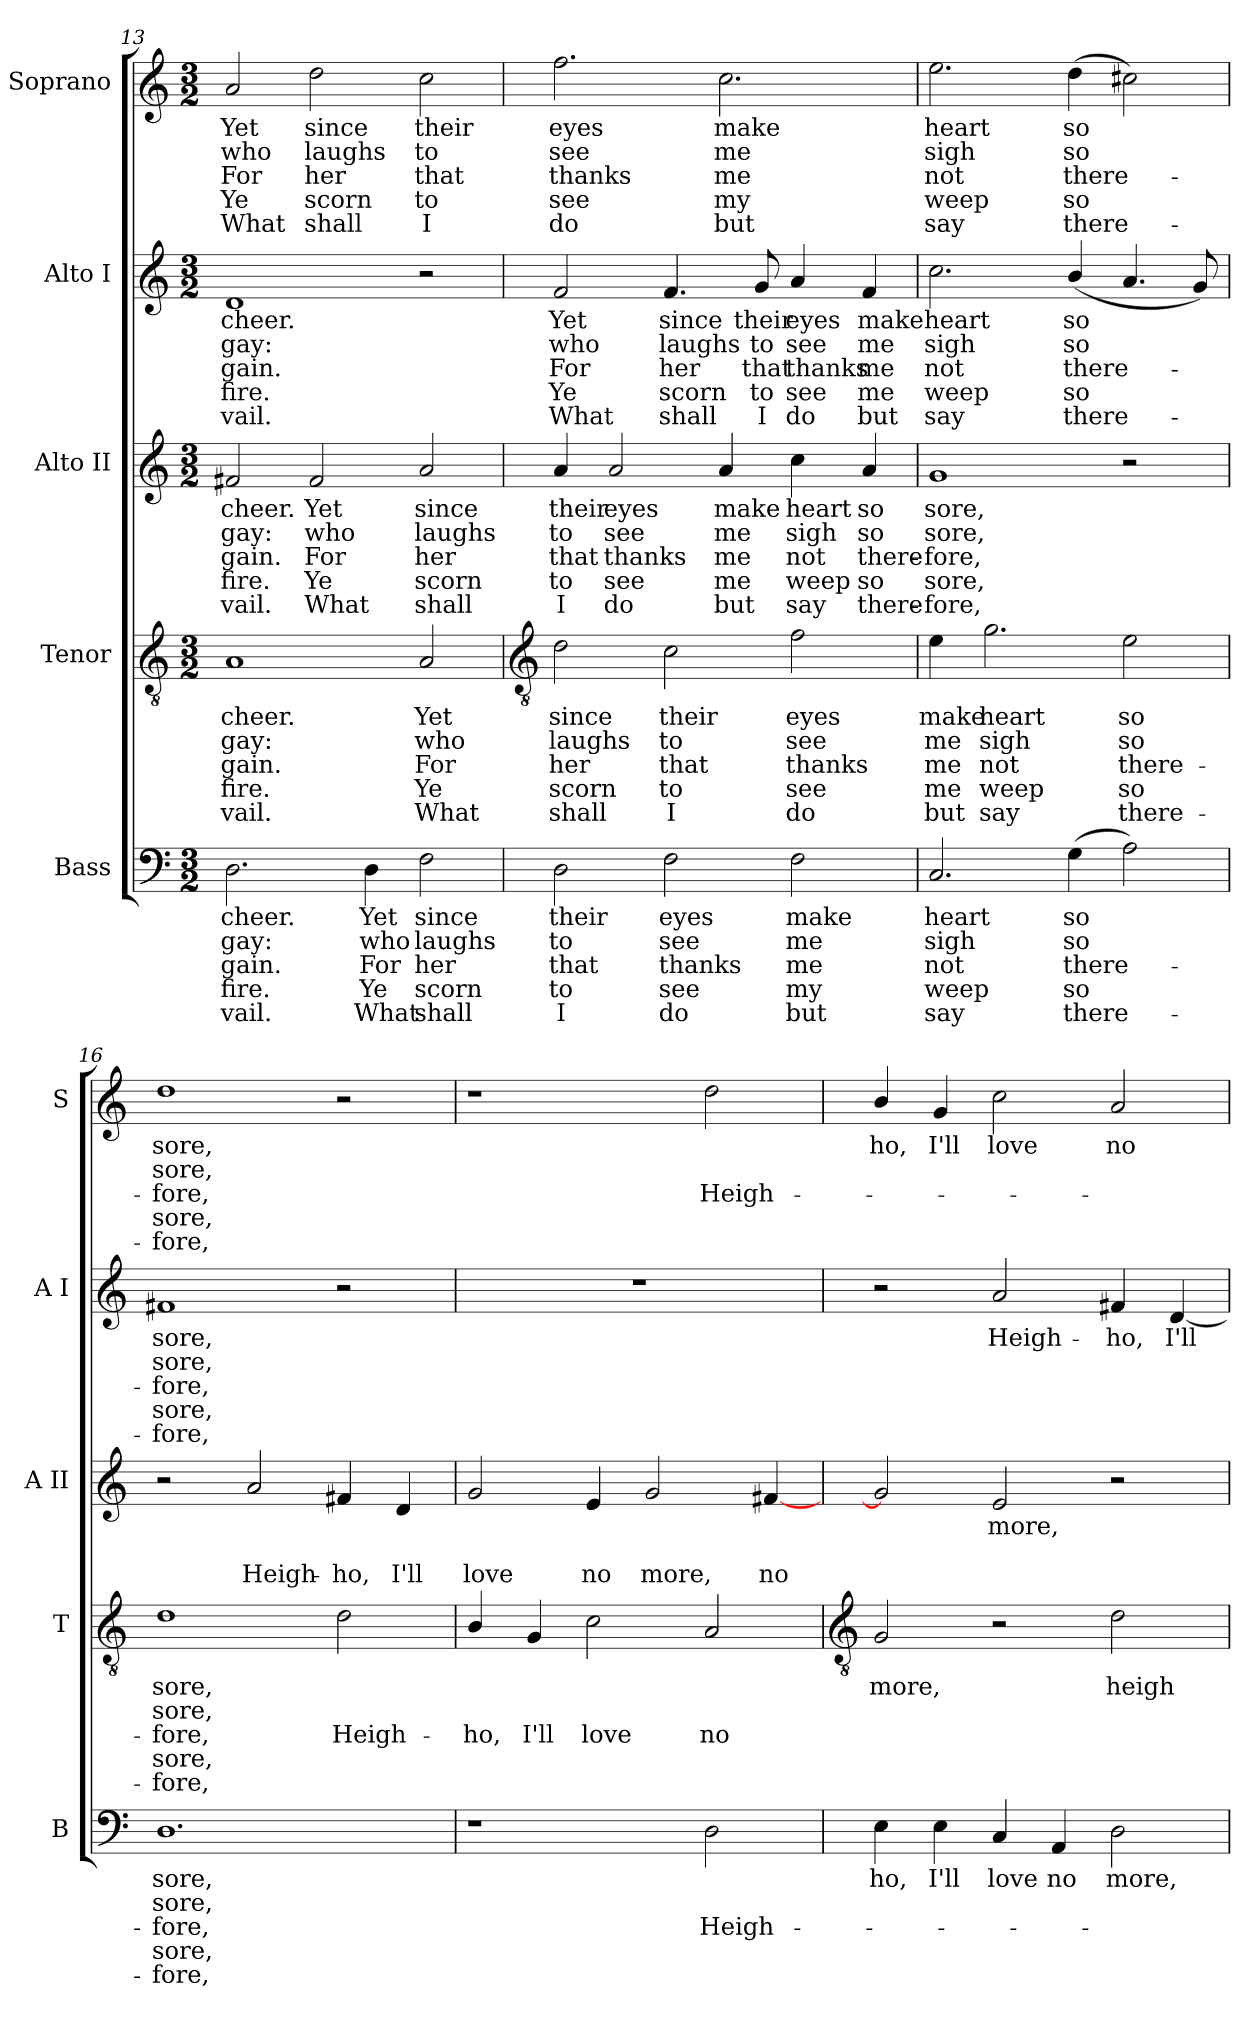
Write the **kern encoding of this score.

**kern	**text	**text	**text	**text	**text	**kern	**text	**text	**text	**text	**text	**kern	**text	**text	**text	**text	**text	**kern	**text	**text	**text	**text	**text	**kern	**text	**text	**text	**text	**text
*part5	*part5	*part5	*part5	*part5	*part5	*part4	*part4	*part4	*part4	*part4	*part4	*part3	*part3	*part3	*part3	*part3	*part3	*part2	*part2	*part2	*part2	*part2	*part2	*part1	*part1	*part1	*part1	*part1	*part1
*staff5	*staff5	*staff5	*staff5	*staff5	*staff5	*staff4	*staff4	*staff4	*staff4	*staff4	*staff4	*staff3	*staff3	*staff3	*staff3	*staff3	*staff3	*staff2	*staff2	*staff2	*staff2	*staff2	*staff2	*staff1	*staff1	*staff1	*staff1	*staff1	*staff1
*I"Bass	*	*	*	*	*	*I"Tenor	*	*	*	*	*	*I"Alto II	*	*	*	*	*	*I"Alto I	*	*	*	*	*	*I"Soprano	*	*	*	*	*
*I'B	*	*	*	*	*	*I'T	*	*	*	*	*	*I'A II	*	*	*	*	*	*I'A I	*	*	*	*	*	*I'S	*	*	*	*	*
*clefF4	*	*	*	*	*	*clefGv2	*	*	*	*	*	*clefG2	*	*	*	*	*	*clefG2	*	*	*	*	*	*clefG2	*	*	*	*	*
*k[]	*	*	*	*	*	*k[]	*	*	*	*	*	*k[]	*	*	*	*	*	*k[]	*	*	*	*	*	*k[]	*	*	*	*	*
*C:	*	*	*	*	*	*C:	*	*	*	*	*	*C:	*	*	*	*	*	*C:	*	*	*	*	*	*C:	*	*	*	*	*
*M3/2	*	*	*	*	*	*M3/2	*	*	*	*	*	*M3/2	*	*	*	*	*	*M3/2	*	*	*	*	*	*M3/2	*	*	*	*	*
=13	=13	=13	=13	=13	=13	=13	=13	=13	=13	=13	=13	=13	=13	=13	=13	=13	=13	=13	=13	=13	=13	=13	=13	=13	=13	=13	=13	=13	=13
!	!LO:LY:b	!LO:LY:b	!LO:LY:b	!LO:LY:b	!LO:LY:b	!	!LO:LY:b	!LO:LY:b	!LO:LY:b	!LO:LY:b	!LO:LY:b	!	!LO:LY:b	!LO:LY:b	!LO:LY:b	!LO:LY:b	!LO:LY:b	!	!LO:LY:b	!LO:LY:b	!LO:LY:b	!LO:LY:b	!LO:LY:b	!	!LO:LY:b	!LO:LY:b	!LO:LY:b	!LO:LY:b	!LO:LY:b
2.D	-cheer.	gay:	gain.	fire.	vail.	1A	-cheer.	gay:	gain.	fire.	vail.	2f#X	cheer.	gay:	gain.	fire.	vail.	1d	-cheer.	gay:	gain.	fire.	vail.	2a	Yet	who	For	Ye	What
!	!	!	!	!	!	!	!	!	!	!	!	!	!LO:LY:b	!LO:LY:b	!LO:LY:b	!LO:LY:b	!LO:LY:b	!	!	!	!	!	!	!	!LO:LY:b	!LO:LY:b	!LO:LY:b	!LO:LY:b	!LO:LY:b
.	.	.	.	.	.	.	.	.	.	.	.	2f#	Yet	who	For	Ye	What	.	.	.	.	.	.	2dd	since	laughs	her	scorn	shall
!	!LO:LY:b	!LO:LY:b	!LO:LY:b	!LO:LY:b	!LO:LY:b	!	!	!	!	!	!	!	!	!	!	!	!	!	!	!	!	!	!	!	!	!	!	!	!
4D	Yet	who	For	Ye	What	.	.	.	.	.	.	.	.	.	.	.	.	.	.	.	.	.	.	.	.	.	.	.	.
!	!LO:LY:b	!LO:LY:b	!LO:LY:b	!LO:LY:b	!LO:LY:b	!	!LO:LY:b	!LO:LY:b	!LO:LY:b	!LO:LY:b	!LO:LY:b	!	!LO:LY:b	!LO:LY:b	!LO:LY:b	!LO:LY:b	!LO:LY:b	!	!	!	!	!	!	!	!LO:LY:b	!LO:LY:b	!LO:LY:b	!LO:LY:b	!LO:LY:b
2F	since	laughs	her	scorn	shall	2A	Yet	who	For	Ye	What	2a	since	laughs	her	scorn	shall	2r	.	.	.	.	.	2cc	their	to	that	to	I
!!LO:LB:g=z
=14	=14	=14	=14	=14	=14	=14	=14	=14	=14	=14	=14	=14	=14	=14	=14	=14	=14	=14	=14	=14	=14	=14	=14	=14	=14	=14	=14	=14	=14
*	*	*	*	*	*	*clefGv2	*	*	*	*	*	*	*	*	*	*	*	*	*	*	*	*	*	*	*	*	*	*	*
!	!LO:LY:b	!LO:LY:b	!LO:LY:b	!LO:LY:b	!LO:LY:b	!	!LO:LY:b	!LO:LY:b	!LO:LY:b	!LO:LY:b	!LO:LY:b	!	!LO:LY:b	!LO:LY:b	!LO:LY:b	!LO:LY:b	!LO:LY:b	!	!LO:LY:b	!LO:LY:b	!LO:LY:b	!LO:LY:b	!LO:LY:b	!	!LO:LY:b	!LO:LY:b	!LO:LY:b	!LO:LY:b	!LO:LY:b
2D	their	to	that	to	I	2d	since	laughs	her	scorn	shall	4a	their	to	that	to	I	2f	Yet	who	For	Ye	What	2.ff	eyes	see	thanks	see	do
!	!	!	!	!	!	!	!	!	!	!	!	!	!LO:LY:b	!LO:LY:b	!LO:LY:b	!LO:LY:b	!LO:LY:b	!	!	!	!	!	!	!	!	!	!	!	!
.	.	.	.	.	.	.	.	.	.	.	.	2a	eyes	see	thanks	see	do	.	.	.	.	.	.	.	.	.	.	.	.
!	!LO:LY:b	!LO:LY:b	!LO:LY:b	!LO:LY:b	!LO:LY:b	!	!LO:LY:b	!LO:LY:b	!LO:LY:b	!LO:LY:b	!LO:LY:b	!	!	!	!	!	!	!	!LO:LY:b	!LO:LY:b	!LO:LY:b	!LO:LY:b	!LO:LY:b	!	!	!	!	!	!
2F	eyes	see	thanks	see	do	2c	their	to	that	to	I	.	.	.	.	.	.	4.f	since	laughs	her	scorn	shall	.	.	.	.	.	.
!	!	!	!	!	!	!	!	!	!	!	!	!	!LO:LY:b	!LO:LY:b	!LO:LY:b	!LO:LY:b	!LO:LY:b	!	!	!	!	!	!	!	!LO:LY:b	!LO:LY:b	!LO:LY:b	!LO:LY:b	!LO:LY:b
.	.	.	.	.	.	.	.	.	.	.	.	4a	make	me	me	me	but	.	.	.	.	.	.	2.cc	make	me	me	my	but
!	!	!	!	!	!	!	!	!	!	!	!	!	!	!	!	!	!	!	!LO:LY:b	!LO:LY:b	!LO:LY:b	!LO:LY:b	!LO:LY:b	!	!	!	!	!	!
.	.	.	.	.	.	.	.	.	.	.	.	.	.	.	.	.	.	8g	their	to	that	to	I	.	.	.	.	.	.
!	!LO:LY:b	!LO:LY:b	!LO:LY:b	!LO:LY:b	!LO:LY:b	!	!LO:LY:b	!LO:LY:b	!LO:LY:b	!LO:LY:b	!LO:LY:b	!	!LO:LY:b	!LO:LY:b	!LO:LY:b	!LO:LY:b	!LO:LY:b	!	!LO:LY:b	!LO:LY:b	!LO:LY:b	!LO:LY:b	!LO:LY:b	!	!	!	!	!	!
2F	make	me	me	my	but	2f	eyes	see	thanks	see	do	4cc	heart	sigh	not	weep	say	4a	eyes	see	thanks	see	do	.	.	.	.	.	.
!	!	!	!	!	!	!	!	!	!	!	!	!	!LO:LY:b	!LO:LY:b	!LO:LY:b	!LO:LY:b	!LO:LY:b	!	!LO:LY:b	!LO:LY:b	!LO:LY:b	!LO:LY:b	!LO:LY:b	!	!	!	!	!	!
.	.	.	.	.	.	.	.	.	.	.	.	4a	so	so	there-	-so	there-	4f	make	me	me	me	but	.	.	.	.	.	.
=15	=15	=15	=15	=15	=15	=15	=15	=15	=15	=15	=15	=15	=15	=15	=15	=15	=15	=15	=15	=15	=15	=15	=15	=15	=15	=15	=15	=15	=15
!	!LO:LY:b	!LO:LY:b	!LO:LY:b	!LO:LY:b	!LO:LY:b	!	!LO:LY:b	!LO:LY:b	!LO:LY:b	!LO:LY:b	!LO:LY:b	!	!LO:LY:b	!LO:LY:b	!LO:LY:b	!LO:LY:b	!LO:LY:b	!	!LO:LY:b	!LO:LY:b	!LO:LY:b	!LO:LY:b	!LO:LY:b	!	!LO:LY:b	!LO:LY:b	!LO:LY:b	!LO:LY:b	!LO:LY:b
2.C	heart	sigh	not	weep	say	4e	make	me	me	me	but	1g	-sore,	sore,	fore,	sore,	fore,	2.cc	heart	sigh	not	weep	say	2.ee	heart	sigh	not	weep	say
!	!	!	!	!	!	!	!LO:LY:b	!LO:LY:b	!LO:LY:b	!LO:LY:b	!LO:LY:b	!	!	!	!	!	!	!	!	!	!	!	!	!	!	!	!	!	!
.	.	.	.	.	.	2.g	heart	sigh	not	weep	say	.	.	.	.	.	.	.	.	.	.	.	.	.	.	.	.	.	.
!	!LO:LY:b	!LO:LY:b	!LO:LY:b	!LO:LY:b	!LO:LY:b	!	!	!	!	!	!	!	!	!	!	!	!	!	!LO:LY:b	!LO:LY:b	!LO:LY:b	!LO:LY:b	!LO:LY:b	!	!LO:LY:b	!LO:LY:b	!LO:LY:b	!LO:LY:b	!LO:LY:b
(>4G	so	so	there-	so	there-	.	.	.	.	.	.	.	.	.	.	.	.	(<4b/	so	so	there-	so	there-	(>4dd	so	so	there-	so	there-
!	!	!	!	!	!	!	!LO:LY:b	!LO:LY:b	!LO:LY:b	!LO:LY:b	!LO:LY:b	!	!	!	!	!	!	!	!	!	!	!	!	!	!	!	!	!	!
2A)	.	.	.	.	.	2e	so	so	there-	-so	there-	2r	.	.	.	.	.	4.a	.	.	.	.	.	2cc#X)	.	.	.	.	.
.	.	.	.	.	.	.	.	.	.	.	.	.	.	.	.	.	.	8g)	.	.	.	.	.	.	.	.	.	.	.
=16	=16	=16	=16	=16	=16	=16	=16	=16	=16	=16	=16	=16	=16	=16	=16	=16	=16	=16	=16	=16	=16	=16	=16	=16	=16	=16	=16	=16	=16
!	!LO:LY:b	!LO:LY:b	!LO:LY:b	!LO:LY:b	!LO:LY:b	!	!LO:LY:b	!LO:LY:b	!LO:LY:b	!LO:LY:b	!LO:LY:b	!	!	!	!	!	!	!	!LO:LY:b	!LO:LY:b	!LO:LY:b	!LO:LY:b	!LO:LY:b	!	!LO:LY:b	!LO:LY:b	!LO:LY:b	!LO:LY:b	!LO:LY:b
1.D	sore,	sore,	fore,	sore,	fore,	1d	-sore,	sore,	fore,	sore,	fore,	2r	.	.	.	.	.	1f#X	sore,	sore,	fore,	sore,	fore,	1dd	sore,	sore,	fore,	sore,	fore,
!	!	!	!	!	!	!	!	!	!	!	!	!	!	!	!LO:LY:b	!	!	!	!	!	!	!	!	!	!	!	!	!	!
.	.	.	.	.	.	.	.	.	.	.	.	2a	.	.	Heigh-	.	.	.	.	.	.	.	.	.	.	.	.	.	.
!	!	!	!	!	!	!	!	!	!LO:LY:b	!	!	!	!	!	!LO:LY:b	!	!	!	!	!	!	!	!	!	!	!	!	!	!
.	.	.	.	.	.	2d	.	.	Heigh-	.	.	4f#X	.	.	-ho,	.	.	2r	.	.	.	.	.	2r	.	.	.	.	.
!	!	!	!	!	!	!	!	!	!	!	!	!	!	!	!LO:LY:b	!	!	!	!	!	!	!	!	!	!	!	!	!	!
.	.	.	.	.	.	.	.	.	.	.	.	4d	.	.	I'll	.	.	.	.	.	.	.	.	.	.	.	.	.	.
=17	=17	=17	=17	=17	=17	=17	=17	=17	=17	=17	=17	=17	=17	=17	=17	=17	=17	=17	=17	=17	=17	=17	=17	=17	=17	=17	=17	=17	=17
!	!	!	!	!	!	!	!	!	!LO:LY:b	!	!	!	!	!	!LO:LY:b	!	!	!LO:N:vis=1	!	!	!	!	!	!	!	!	!	!	!
1r	.	.	.	.	.	4B/	.	.	-ho,	.	.	2g	.	.	love	.	.	1.r	.	.	.	.	.	1r	.	.	.	.	.
!	!	!	!	!	!	!	!	!	!LO:LY:b	!	!	!	!	!	!	!	!	!	!	!	!	!	!	!	!	!	!	!	!
.	.	.	.	.	.	4G	.	.	I'll	.	.	.	.	.	.	.	.	.	.	.	.	.	.	.	.	.	.	.	.
!	!	!	!	!	!	!	!	!	!LO:LY:b	!	!	!	!	!	!LO:LY:b	!	!	!	!	!	!	!	!	!	!	!	!	!	!
.	.	.	.	.	.	2c	.	.	love	.	.	4e	.	.	no	.	.	.	.	.	.	.	.	.	.	.	.	.	.
!	!	!	!	!	!	!	!	!	!	!	!	!	!	!	!LO:LY:b	!	!	!	!	!	!	!	!	!	!	!	!	!	!
.	.	.	.	.	.	.	.	.	.	.	.	2g	.	.	more,	.	.	.	.	.	.	.	.	.	.	.	.	.	.
!	!	!	!LO:LY:b	!	!	!	!	!	!LO:LY:b	!	!	!	!	!	!	!	!	!	!	!	!	!	!	!	!	!	!LO:LY:b	!	!
2D	.	.	Heigh-	.	.	2A	.	.	no	.	.	.	.	.	.	.	.	.	.	.	.	.	.	2dd	.	.	Heigh-	.	.
!	!	!	!	!	!	!	!	!	!	!	!	!	!	!	!LO:LY:b	!	!	!	!	!	!	!	!	!	!	!	!	!	!
.	.	.	.	.	.	.	.	.	.	.	.	[4f#X	.	.	no	.	.	.	.	.	.	.	.	.	.	.	.	.	.
!!LO:LB:g=z
=18	=18	=18	=18	=18	=18	=18	=18	=18	=18	=18	=18	=18	=18	=18	=18	=18	=18	=18	=18	=18	=18	=18	=18	=18	=18	=18	=18	=18	=18
*	*	*	*	*	*	*clefGv2	*	*	*	*	*	*	*	*	*	*	*	*	*	*	*	*	*	*	*	*	*	*	*
!	!LO:LY:b	!	!	!	!	!	!LO:LY:b	!	!	!	!	!	!	!	!	!	!	!	!	!	!	!	!	!	!LO:LY:b	!	!	!	!
4E	-ho,	.	.	.	.	2G	more,	.	.	.	.	2g]	.	.	.	.	.	2r	.	.	.	.	.	4b/	-ho,	.	.	.	.
!	!LO:LY:b	!	!	!	!	!	!	!	!	!	!	!	!	!	!	!	!	!	!	!	!	!	!	!	!LO:LY:b	!	!	!	!
4E	I'll	.	.	.	.	.	.	.	.	.	.	.	.	.	.	.	.	.	.	.	.	.	.	4g	I'll	.	.	.	.
!	!LO:LY:b	!	!	!	!	!	!	!	!	!	!	!	!LO:LY:b	!	!	!	!	!	!LO:LY:b	!	!	!	!	!	!LO:LY:b	!	!	!	!
4C	love	.	.	.	.	2r	.	.	.	.	.	2e	more,	.	.	.	.	2a	Heigh-	.	.	.	.	2cc	love	.	.	.	.
!	!LO:LY:b	!	!	!	!	!	!	!	!	!	!	!	!	!	!	!	!	!	!	!	!	!	!	!	!	!	!	!	!
4AA	no	.	.	.	.	.	.	.	.	.	.	.	.	.	.	.	.	.	.	.	.	.	.	.	.	.	.	.	.
!	!LO:LY:b	!	!	!	!	!	!LO:LY:b	!	!	!	!	!	!	!	!	!	!	!	!LO:LY:b	!	!	!	!	!	!LO:LY:b	!	!	!	!
2D	more,	.	.	.	.	2d	heigh-	.	.	.	.	2r	.	.	.	.	.	4f#X	-ho,	.	.	.	.	2a	no	.	.	.	.
!	!	!	!	!	!	!	!	!	!	!	!	!	!	!	!	!	!	!	!LO:LY:b	!	!	!	!	!	!	!	!	!	!
.	.	.	.	.	.	.	.	.	.	.	.	.	.	.	.	.	.	[4d	I'll	.	.	.	.	.	.	.	.	.	.
=	=	=	=	=	=	=	=	=	=	=	=	=	=	=	=	=	=	=	=	=	=	=	=	=	=	=	=	=	=
*-	*-	*-	*-	*-	*-	*-	*-	*-	*-	*-	*-	*-	*-	*-	*-	*-	*-	*-	*-	*-	*-	*-	*-	*-	*-	*-	*-	*-	*-
